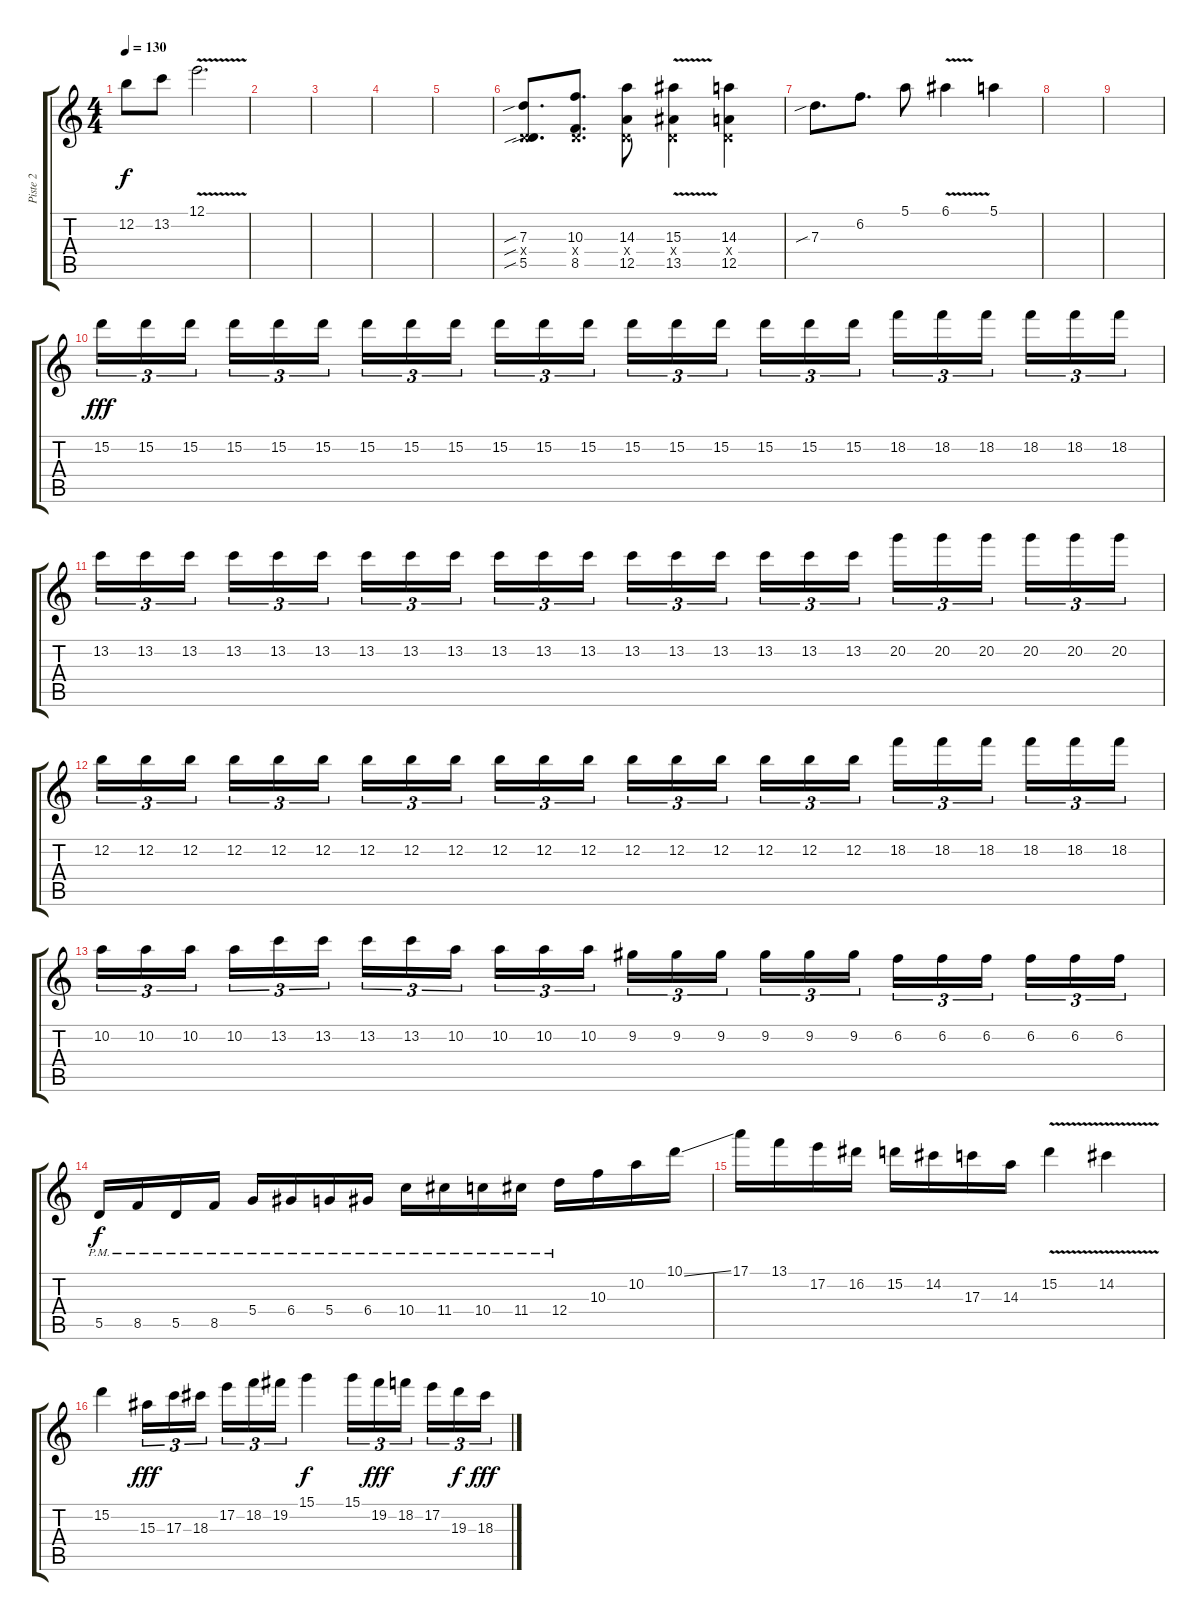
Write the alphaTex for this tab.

\track ("Piste 2" "Piste 2") {instrument distortionguitar}
\staff {score tabs}
\tuning (E4 B3 G3 D3 A2 D2) {hide}
\ts (4 4)
\tempo 130
\clef g2
\ks c
12.2.8{dy f} 13.2.8 12.1{v}.2{d} |
|
|
|
|
(7.3{sib} 0.4{sib x} 5.5{sib}).8{d} (10.3 0.4{x} 8.5).8{d} (14.3 0.4{x} 12.5).8 (15.3{v} 0.4{x} 13.5).4 (14.3 0.4{x} 12.5).4 |
7.3{sib}.8{d} 6.2.8{d} 5.1.8 6.1{v}.4 5.1.4 |
|
|
15.2.16{tu (3 2) dy fff} 15.2.16{tu (3 2)} 15.2.16{tu (3 2) beam splitsecondary} 15.2.16{tu (3 2)} 15.2.16{tu (3 2)} 15.2.16{tu (3 2)} 15.2.16{tu (3 2)} 15.2.16{tu (3 2)} 15.2.16{tu (3 2) beam splitsecondary} 15.2.16{tu (3 2)} 15.2.16{tu (3 2)} 15.2.16{tu (3 2)} 15.2.16{tu (3 2)} 15.2.16{tu (3 2)} 15.2.16{tu (3 2) beam splitsecondary} 15.2.16{tu (3 2)} 15.2.16{tu (3 2)} 15.2.16{tu (3 2)} 18.2.16{tu (3 2)} 18.2.16{tu (3 2)} 18.2.16{tu (3 2) beam splitsecondary} 18.2.16{tu (3 2)} 18.2.16{tu (3 2)} 18.2.16{tu (3 2)} |
13.2.16{tu (3 2)} 13.2.16{tu (3 2)} 13.2.16{tu (3 2) beam splitsecondary} 13.2.16{tu (3 2)} 13.2.16{tu (3 2)} 13.2.16{tu (3 2)} 13.2.16{tu (3 2)} 13.2.16{tu (3 2)} 13.2.16{tu (3 2) beam splitsecondary} 13.2.16{tu (3 2)} 13.2.16{tu (3 2)} 13.2.16{tu (3 2)} 13.2.16{tu (3 2)} 13.2.16{tu (3 2)} 13.2.16{tu (3 2) beam splitsecondary} 13.2.16{tu (3 2)} 13.2.16{tu (3 2)} 13.2.16{tu (3 2)} 20.2.16{tu (3 2)} 20.2.16{tu (3 2)} 20.2.16{tu (3 2) beam splitsecondary} 20.2.16{tu (3 2)} 20.2.16{tu (3 2)} 20.2.16{tu (3 2)} |
12.2.16{tu (3 2)} 12.2.16{tu (3 2)} 12.2.16{tu (3 2) beam splitsecondary} 12.2.16{tu (3 2)} 12.2.16{tu (3 2)} 12.2.16{tu (3 2)} 12.2.16{tu (3 2)} 12.2.16{tu (3 2)} 12.2.16{tu (3 2) beam splitsecondary} 12.2.16{tu (3 2)} 12.2.16{tu (3 2)} 12.2.16{tu (3 2)} 12.2.16{tu (3 2)} 12.2.16{tu (3 2)} 12.2.16{tu (3 2) beam splitsecondary} 12.2.16{tu (3 2)} 12.2.16{tu (3 2)} 12.2.16{tu (3 2)} 18.2.16{tu (3 2)} 18.2.16{tu (3 2)} 18.2.16{tu (3 2) beam splitsecondary} 18.2.16{tu (3 2)} 18.2.16{tu (3 2)} 18.2.16{tu (3 2)} |
10.2.16{tu (3 2)} 10.2.16{tu (3 2)} 10.2.16{tu (3 2) beam splitsecondary} 10.2.16{tu (3 2)} 13.2.16{tu (3 2)} 13.2.16{tu (3 2)} 13.2.16{tu (3 2)} 13.2.16{tu (3 2)} 10.2.16{tu (3 2) beam splitsecondary} 10.2.16{tu (3 2)} 10.2.16{tu (3 2)} 10.2.16{tu (3 2)} 9.2.16{tu (3 2)} 9.2.16{tu (3 2)} 9.2.16{tu (3 2) beam splitsecondary} 9.2.16{tu (3 2)} 9.2.16{tu (3 2)} 9.2.16{tu (3 2)} 6.2.16{tu (3 2)} 6.2.16{tu (3 2)} 6.2.16{tu (3 2) beam splitsecondary} 6.2.16{tu (3 2)} 6.2.16{tu (3 2)} 6.2.16{tu (3 2)} |
5.5{pm}.16{dy f} 8.5{pm}.16 5.5{pm}.16 8.5{pm}.16 5.4{pm}.16 6.4{pm}.16 5.4{pm}.16 6.4{pm}.16 10.4{pm}.16 11.4{pm}.16 10.4{pm}.16 11.4{pm}.16 12.4{pm}.16 10.3.16 10.2.16 10.1{ss}.16 |
17.1.16 13.1.16 17.2.16 16.2.16 15.2.16 14.2.16 17.3.16 14.3.16 15.2{v}.4 14.2{v}.4 |
15.2.4 15.3.16{tu (3 2) dy fff} 17.3.16{tu (3 2)} 18.3.16{tu (3 2) beam splitsecondary} 17.2.16{tu (3 2)} 18.2.16{tu (3 2)} 19.2.16{tu (3 2)} 15.1.4{dy f} 15.1.16{tu (3 2)} 19.2.16{tu (3 2) dy fff} 18.2.16{tu (3 2) beam splitsecondary} 17.2.16{tu (3 2)} 19.3.16{tu (3 2) dy f} 18.3.16{tu (3 2) dy fff}
